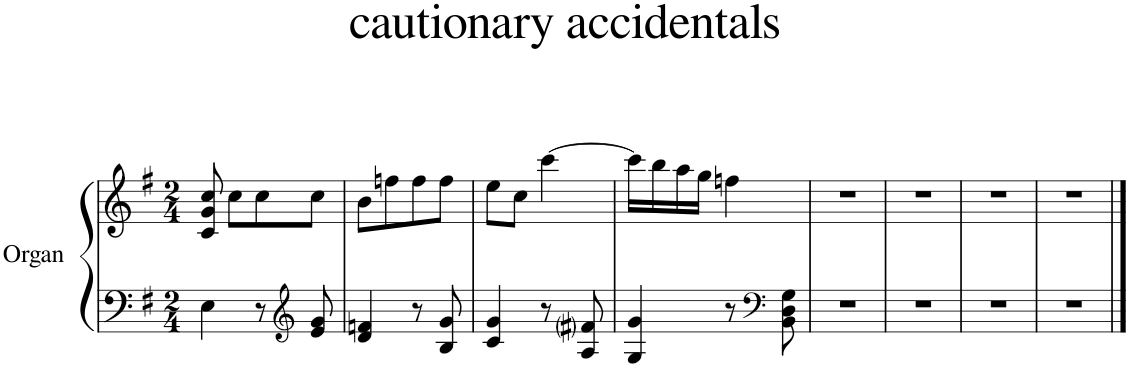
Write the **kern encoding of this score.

**kern	**kern
*part1	*part1
*staff2	*staff1
*I"Organ	*
*clefF4	*clefG2
*k[f#]	*k[f#]
*M2/4	*M2/4
=1	=1
4E\	8c/ 8g/ 8cc/
.	8cc\L
8r	8cc\
*clefG2	*
8e/ 8g/	8cc\J
=2	=2
4d/ 4fn/	8b\L
.	8ffn\
8r	8ff\
8B/ 8g/	8ff\J
=3	=3
4c/ 4g/	8ee\L
.	8cc\J
8r	[4ccc\
8A/ 8f#i/	.
=4	=4
4G/ 4g/	16ccc\LL]
.	16bb\
.	16aa\
.	16gg\JJ
8r	4ffn\
*clefF4	*
8BB\ 8D\ 8G\	.
=5	=5
2r	2r
=6	=6
2r	2r
=7	=7
2r	2r
=8	=8
2r	2r
==	==
*-	*-
